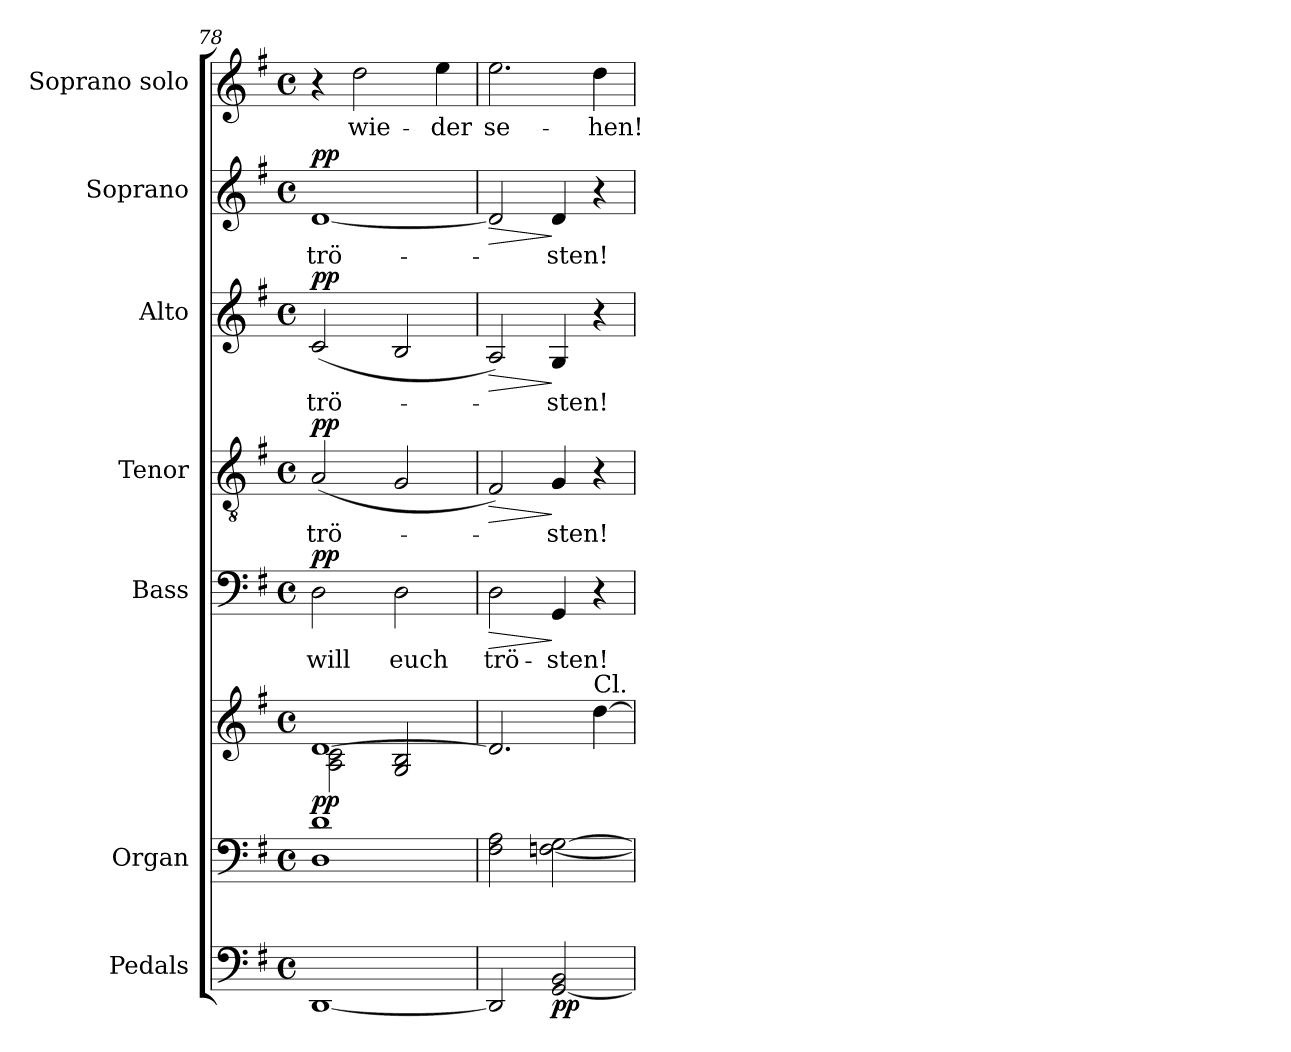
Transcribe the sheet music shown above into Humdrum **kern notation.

**kern	**dynam	**kern	**kern	**dynam	**kern	**text	**dynam	**kern	**text	**dynam	**kern	**text	**dynam	**kern	**text	**dynam	**kern	**text
*part7	*part7	*part6	*part6	*part6	*part5	*part5	*part5	*part4	*part4	*part4	*part3	*part3	*part3	*part2	*part2	*part2	*part1	*part1
*staff8	*staff8	*staff7	*staff6	*staff6/7	*staff5	*staff5	*staff5	*staff4	*staff4	*staff4	*staff3	*staff3	*staff3	*staff2	*staff2	*staff2	*staff1	*staff1
*I"Pedals	*	*I"Organ	*	*	*I"Bass	*	*	*I"Tenor	*	*	*I"Alto	*	*	*I"Soprano	*	*	*I"Soprano solo	*
*I'Ped.	*	*I'Org.	*	*	*I'B.	*	*	*I'T.	*	*	*I'A.	*	*	*I'S.	*	*	*I'S.	*
*clefF4	*	*clefF4	*clefG2	*	*clefF4	*	*	*clefGv2	*	*	*clefG2	*	*	*clefG2	*	*	*clefG2	*
*	*	*	*	*	*	*	*	*ITrd7c12	*	*	*	*	*	*	*	*	*	*
*k[f#]	*	*k[f#]	*k[f#]	*	*k[f#]	*	*	*k[f#]	*	*	*k[f#]	*	*	*k[f#]	*	*	*k[f#]	*
*G:	*	*G:	*G:	*	*G:	*	*	*G:	*	*	*G:	*	*	*G:	*	*	*G:	*
*M4/4	*	*M4/4	*M4/4	*	*M4/4	*	*	*M4/4	*	*	*M4/4	*	*	*M4/4	*	*	*M4/4	*
*met(c)	*	*met(c)	*met(c)	*	*met(c)	*	*	*met(c)	*	*	*met(c)	*	*	*met(c)	*	*	*met(c)	*
=78	=78	=78	=78	=78	=78	=78	=78	=78	=78	=78	=78	=78	=78	=78	=78	=78	=78	=78
*	*	*	*^	*	*	*	*	*	*	*	*	*	*	*	*	*	*	*
!	!	!	!	!	!	!	!LO:LY:b:color=#000000	!	!	!	!	!	!	!	!	!	!	!	!
!	!	!	!	!	!	!	!	!	!	!LO:LY:b:color=#000000	!	!	!	!	!	!	!	!	!
!	!	!	!	!	!	!	!	!	!	!	!	!	!LO:LY:b:color=#000000	!	!	!	!	!	!
!	!	!	!	!	!	!	!	!	!	!	!	!	!	!	!	!LO:LY:b:color=#000000	!	!	!
[1DDi	.	1Di 1di	[1di	2Ai\ 2ci	pp	2Di\	will	pp	(2AAi/	trö-	pp	(2ci/	trö-	pp	[1di	trö-	pp	4r	.
!	!	!	!	!	!	!	!	!	!	!	!	!	!	!	!	!	!	!	!LO:LY:b:color=#000000
.	.	.	.	.	.	.	.	.	.	.	.	.	.	.	.	.	.	2ddi\	wie-
!	!	!	!	!	!	!	!LO:LY:b:color=#000000	!	!	!	!	!	!	!	!	!	!	!	!
.	.	.	.	2Gi/ 2Bi	.	2Di\	euch	.	2GGi/	.	.	2Bi/	.	.	.	.	.	.	.
!	!	!	!	!	!	!	!	!	!	!	!	!	!	!	!	!	!	!	!LO:LY:b:color=#000000
.	.	.	.	.	.	.	.	.	.	.	.	.	.	.	.	.	.	4eei\	-der
*	*	*	*v	*v	*	*	*	*	*	*	*	*	*	*	*	*	*	*	*
=79	=79	=79	=79	=79	=79	=79	=79	=79	=79	=79	=79	=79	=79	=79	=79	=79	=79	=79
!	!	!	!	!	!	!LO:LY:b:color=#000000	!LO:HP:b	!	!	!LO:HP:b	!	!	!LO:HP:b	!	!	!LO:HP:b	!	!
!	!	!	!	!	!	!	!	!	!	!	!	!	!	!	!	!	!	!LO:LY:b:color=#000000
2DDi/]	.	2F#i\ 2Ai	2.di/]	.	2Di\	trö-	>	2FF#i/)	.	>	2Ai/)	.	>	2di/]	.	>	2.eei\	se-
!	!	!	!	!	!	!LO:LY:b:color=#000000	!	!	!	!	!	!	!	!	!	!	!	!
!	!	!	!	!	!	!	!	!	!LO:LY:b:color=#000000	!	!	!	!	!	!	!	!	!
!	!	!	!	!	!	!	!	!	!	!	!	!LO:LY:b:color=#000000	!	!	!	!	!	!
!	!	!	!	!	!	!	!	!	!	!	!	!	!	!	!LO:LY:b:color=#000000	!	!	!
[2GGi/ 2BBi	pp	[2Fni\ [2Gi	.	.	4GGi/	-sten!	]	4GGi/	-sten!	]	4Gi/	-sten!	]	4di/	-sten!	]	.	.
!	!	!	!LO:TX:a:t=Cl.	!	!	!	!	!	!	!	!	!	!	!	!	!	!	!
!	!	!	!	!	!	!	!	!	!	!	!	!	!	!	!	!	!	!LO:LY:b:color=#000000
.	.	.	[4ddi\	.	4r	.	.	4r	.	.	4r	.	.	4r	.	.	4ddi\	-hen!
=	=	=	=	=	=	=	=	=	=	=	=	=	=	=	=	=	=	=
*-	*-	*-	*-	*-	*-	*-	*-	*-	*-	*-	*-	*-	*-	*-	*-	*-	*-	*-
